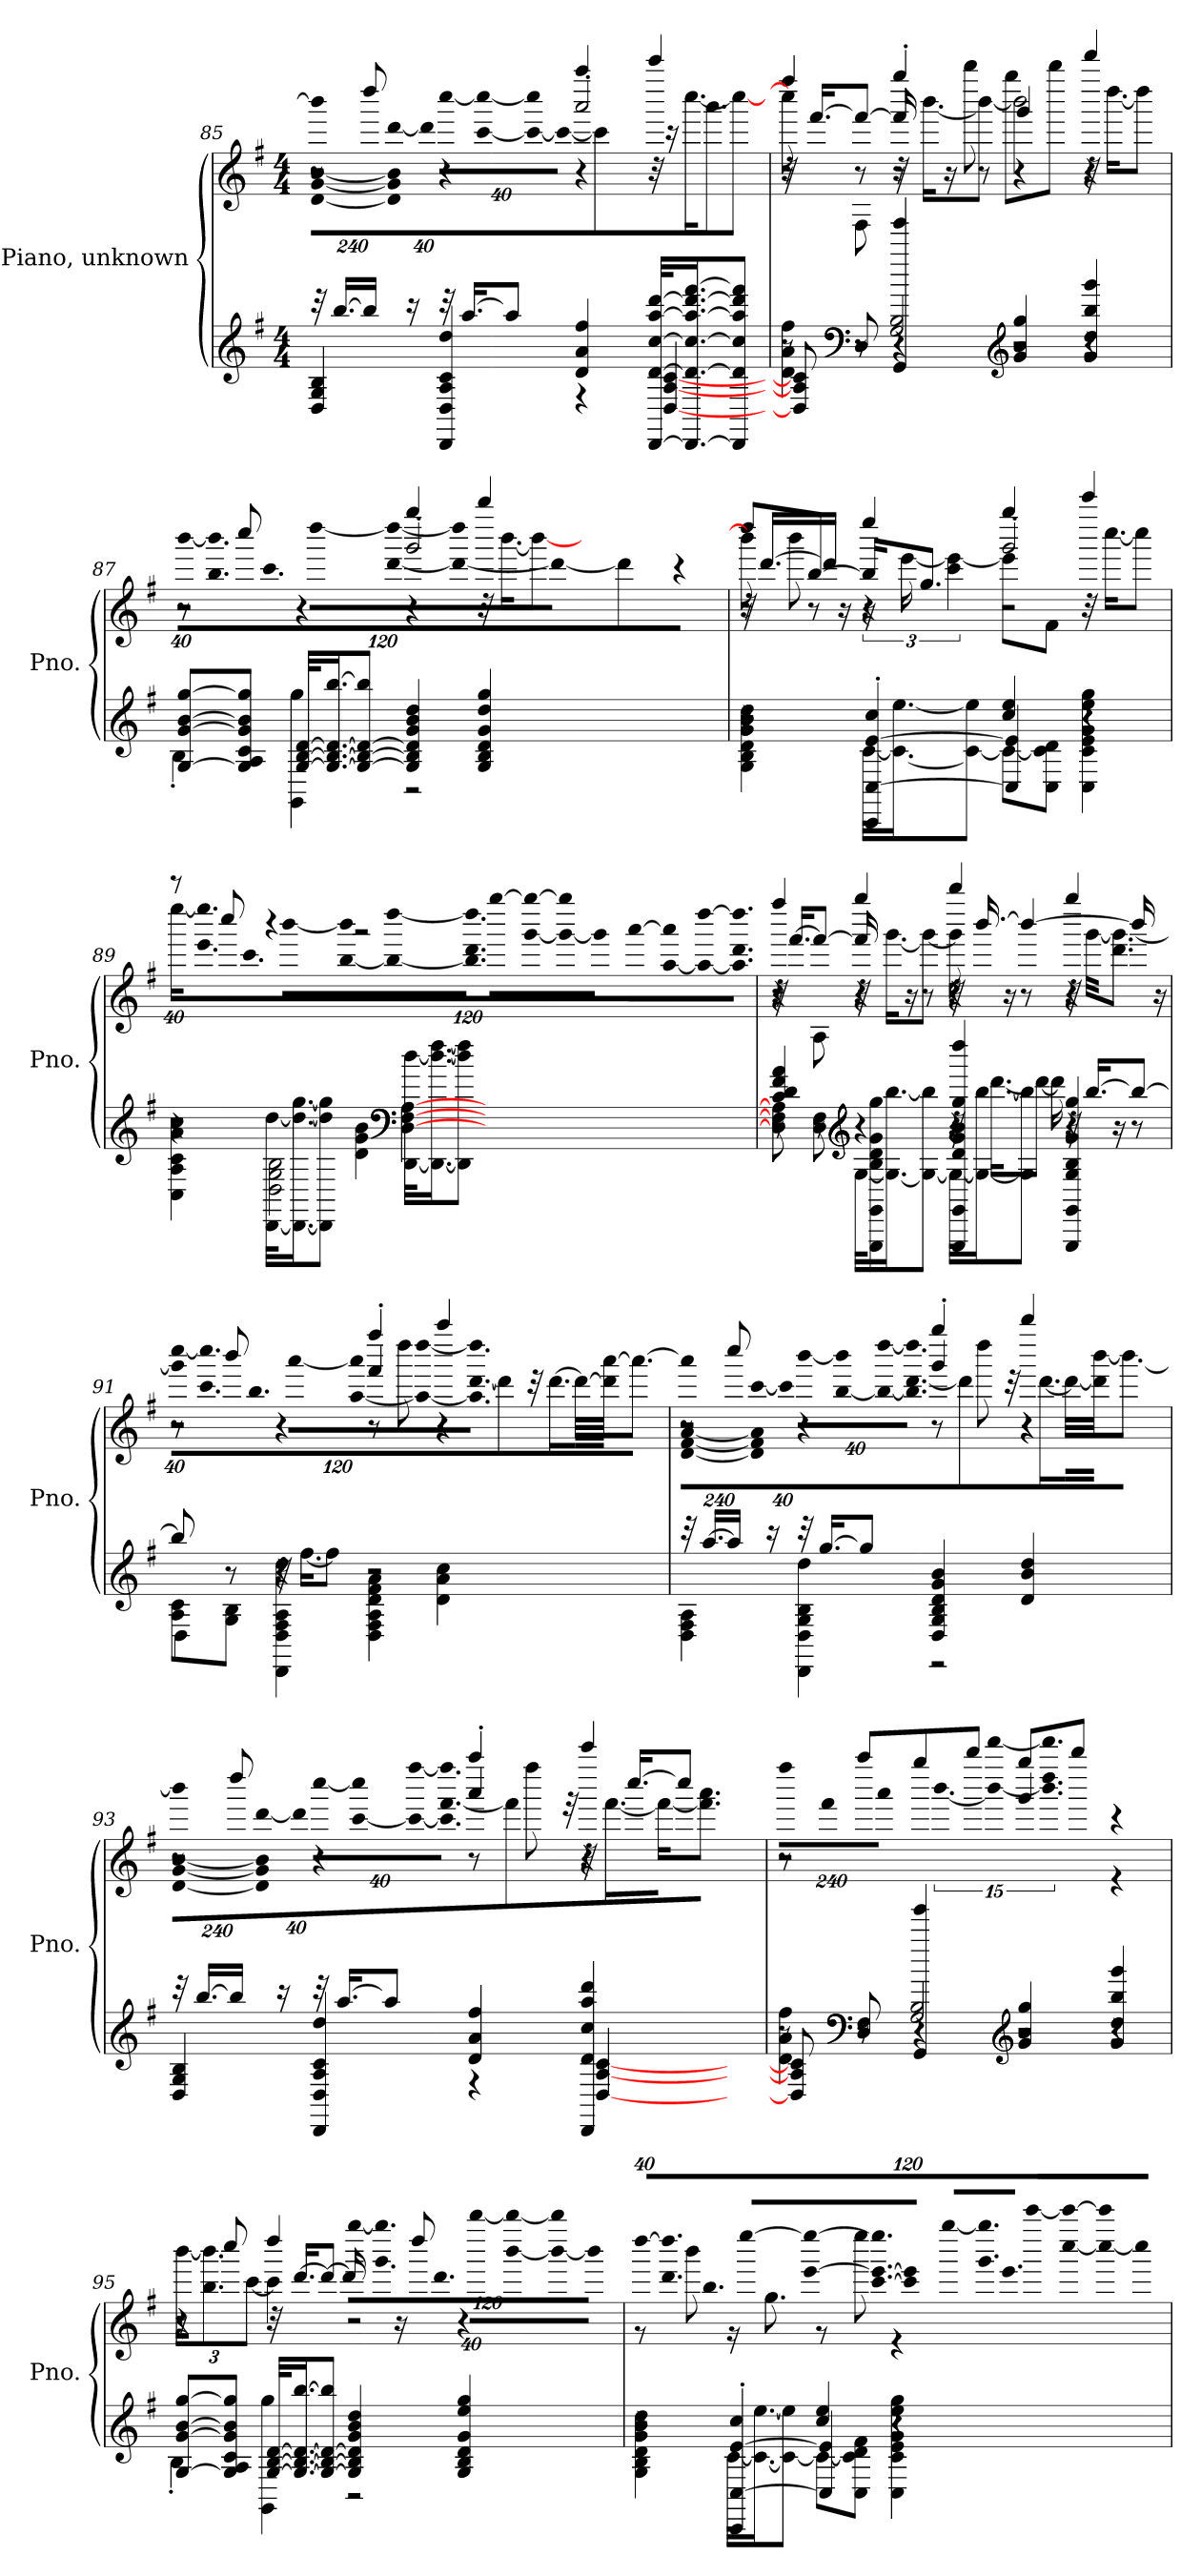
**kern	**kern
*part1	*part1
*staff2	*staff1
*I"Piano, unknown	*
*I'Pno.	*
!!LO:LB:g=z
*clefG2	*clefG2
*k[f#]	*k[f#]
*M4/4	*M4/4
=85	=85
*^	*^
*	*	*	*^
*	*	*	*	*^
*	*	*	*	*	*Xbrackettup
!	!	!	!	!	!LO:N:vis=8
32r	4D/ 4G/ 4B/	8r	2r	2r	[960%137d\ [960%137g\ [960%137b\ 960%137bbb\]L
[16.bb/LL	.	.	.	.	.
16bb/JJ]	.	8dddd/	.	.	.
!	!	!	!	!	!LO:N:vis=16
.	.	.	.	.	1920%137d\] 1920%137g\] 1920%137b\] [1920%137ddd\L
16r	.	.	.	.	.
!	!	!	!	!	!LO:N:vis=32
.	.	.	.	.	640%23ddd\JJk]
!	!	!	!	!	!LO:N:vis=32
32r	4DD/ 4D/ 4A/ 4c/ 4dd/	4r	.	.	[640%23cccc\KKL
[16.aa/KL	.	.	.	.	.
!	!	!	!	!	!LO:N:vis=8
.	.	.	.	.	[960%137ccc\ 960%137cccc\_
8aa/J]	.	.	.	.	.
!	!	!	!	!	!LO:N:vis=32
.	.	.	.	.	640%23ccc\_ 640%23cccc\]LL
!	!	!	!	!	!LO:N:vis=32
.	.	.	.	.	640%23ccc\JJJ_
4d/ 4a/ 4ff#/	4r	4aaaa/	4r	2aaa'/	.
.	.	.	.	.	4ccc\]
[32DD/ [32d/ [32cc/ [32aa/ [32ddd/KLL	[4D/ [4A/ [4c/	4ccccc/	32r	.	.
.	.	.	.	.	16r
16.DD/_ 16.d/_ 16.cc/_ 16.aa/_ 16.ddd/_ [16.fff#/J	.	.	[16.cccc\KL	.	.
.	.	.	.	.	8.aaa\
8DD/] 8d/] 8cc/] 8aa/] 8ddd/] 8fff#/]J	.	.	8cccc\J_	.	.
1920ryy	1920ryy	1920ryy	1920ryy	1920ryy	.
=86	=86	=86	=86	=86	=86
*	*^	*	*	*	*
8r	4d\ 4a\ 4ff#\	8D/] 8A/] 8c/]	4ffff#/	8cccc\]	32r	8r
.	.	.	.	.	[16.fff#/KL	.
*clefF4	*	*	*	*	*	*
8D/	.	8r	.	8r	8fff#/J_	8F#\
4GG/ 4ggg/	4r	2G/ 2B/	4gggg'/	32r	16fff#/]	8r
.	.	.	.	[16.bbb\KL	.	.
.	.	.	.	.	16r	.
.	.	.	.	8bbb\J_	8r	8bbbb\
*clefG2	*	*	*	*	*	*
4g/ 4b/ 4gg/	2r	.	4r	2bbb\]	4ggg/	8gggg\L
.	.	.	.	.	.	8bbbb\J
4g/ 4dd/ 4bb/ 4ggg/	.	4r	4ddddd/	.	4r	32r
.	.	.	.	.	.	[16.dddd\KL
.	.	.	.	.	.	8dddd\J]
*	*v	*v	*	*	*	*
!!LO:LB:g=z	!!	!!	!!
=87	=87	=87	=87	=87	=87
!	!	!	!	!	!LO:N:vis=32
[8G/ [8g/ [8b/ [8gg/L	4B'\	8r	2r	2r	[640%23bbb\KLL
!	!	!	!	!	!LO:N:vis=16.
.	.	.	.	.	960%103bb\ 960%103bbb\]
8G/] 8A/ 8c/ 8g/] 8b/] 8gg/]J	.	8cccc/	.	.	.
!	!	!	!	!	!LO:N:vis=16.
.	.	.	.	.	960%103ccc\JJ
[32G/ [32B/ [32d/KLL	4GG\ 4gg\	4r	.	.	.
!	!	!	!	!	!LO:N:vis=32
.	.	.	.	.	[640%23dddd\KKL
16.G/_ 16.B/_ 16.d/_ [16.bb/J	.	.	.	.	.
!	!	!	!	!	!LO:N:vis=8
.	.	.	.	.	[960%137ddd\ 960%137dddd\_
8G/_ 8B/_ 8d/_ 8bb/]J	.	.	.	.	.
!	!	!	!	!	!LO:N:vis=32
.	.	.	.	.	640%23ddd\_ 640%23dddd\]LL
!	!	!	!	!	!LO:N:vis=32
.	.	.	.	.	640%23ddd\JJJ_
4G/] 4B/] 4d/] 4g/ 4b/ 4dd/	2r	4gggg/	4r	2ggg'/	.
.	.	.	.	.	4ddd\]
4G/ 4B/ 4d/ 4g/ 4dd/ 4gg/	.	4bbbb/	32r	.	.
.	.	.	.	.	4r
.	.	.	[16.bbb\KL	.	.
.	.	.	8bbb\J_	.	.
960ryy	960ryy	960ryy	960ryy	960ryy	.
=88	=88	=88	=88	=88	=88
*	*^	*	*	*	*
2r	4G\ 4B\ 4d\ 4g\ 4b\ 4dd\	4r	8dddd/L	8bbb\]	32r	8r
.	.	.	.	.	[16.ddd/LL	.
.	.	.	[8bb/J	8r	16ddd/JJ]	8bbb\
.	.	.	.	.	16r	.
*	*	*	*	*	*	*brackettup
.	[32c\KLL	4CC/' [4C/' [4e/' 4cc/'	16bb/KL]	4r	4eeee/	24r
.	16.c\_ [16.ee\J	.	.	.	.	.
.	.	.	.	.	.	[24eee\
.	.	.	8.gg/J	.	.	.
.	.	.	.	.	.	6ccc\ 6eee\_
.	8c\_ 8ee\]J	.	.	.	.	.
4cc/ 4ee/	8c\L_	4C/] 4e/]	4gggg/	2r	2ggg'/	8eee\L]
.	8C\ 8c\] 8d\J	.	.	.	.	8f#\J
4r	4C\ 4c\ 4e\ 4g\ 4ee\ 4gg\	4r	4ccccc/	.	.	32r
.	.	.	.	.	.	[16.cccc\KL
.	.	.	.	.	.	8cccc\J]
*	*	*	*	*v	*v	*v
!!LO:LB:g=z
=89	=89	=89	=89	=89
*	*	*	*	*Xbrackettup
*	*	*	*^	*^
!	!	!	!	!LO:N:vis=32	!	!
*	*	*	*	*v	*v	*v
1r	4C\ 4A\ 4c\ 4a\ 4cc\	4r	8r	[640%23eeee\KLL
!	!	!	!	!LO:N:vis=16.
.	.	.	.	960%103eee\ 960%103eeee\]
.	.	.	8cccc/	.
!	!	!	!	!LO:N:vis=16.
.	.	.	.	960%103ccc\JJ
.	[32DD\ [32dd\KLL	2D\ 2G\ 2B\	4r	.
!	!	!	!	!LO:N:vis=32
.	.	.	.	[640%23bbb\KLL
.	16.DD\_ 16.dd\_ [16.gg\J	.	.	.
!	!	!	!	!LO:N:vis=16
.	.	.	.	[1920%137bb\ 1920%137bbb\]
!	!	!	!	!LO:N:vis=32
.	.	.	.	640%23bb\_ [640%23dddd\K
.	8DD\] 8dd\] 8gg\]J	.	.	.
!	!	!	!	!LO:N:vis=16.
.	.	.	.	960%103bb\] 960%103ddd\ 960%103dddd\]JJ
.	4d\ 4g\ 4b\	.	2r	.
!	!	!	!	!LO:N:vis=32
.	.	.	.	[640%23gggg\LLL
!	!	!	!	!LO:N:vis=32
.	.	.	.	[640%23ggg\ 640%23gggg\_JJ
!	!	!	!	!LO:N:vis=8
.	.	.	.	960%137ggg\_ 960%137gggg\]
!	!	!	!	!LO:N:vis=32
.	.	.	.	640%23ggg\Jkk]
*clefF4	*	*	*	*
.	[32DD\ [32dd\KLL	[4D\ [4F#\ [4A\	.	.
!	!	!	!	!LO:N:vis=32
.	.	.	.	[640%23aaa\KLL
.	16.DD\_ 16.dd\_ [16.ff#\J	.	.	.
!	!	!	!	!LO:N:vis=16
.	.	.	.	[1920%137aa\ 1920%137aaa\]
!	!	!	!	!LO:N:vis=32
.	.	.	.	640%23aa\_ [640%23dddd\K
.	8DD\] 8dd\] 8ff#\]J	.	.	.
!	!	!	!	!LO:N:vis=16.
.	.	.	.	960%103aa\] 960%103ddd\ 960%103dddd\]JJ
480ryy	480ryy	480ryy	480ryy	.
!!LO:PB:g=z
=90	=90	=90	=90	=90
*	*	*^	*^	*^
2r	8r	4c/ 4d/ 4f#/ 4a/	8D\] 8F#\] 8A\]	4ffff#/	4r	32r	8r
.	.	.	.	.	.	[16.fff#/KL	.
.	8D\ 8F#\	.	8r	.	.	8fff#/J_	8A\
*clefG2	*	*	*	*	*	*	*
.	[32G\KLL	4r	4GGG\ 4GG\ 4B\ 4d\ 4g\ 4gg\	4gggg/	32r	16fff#/]	4r
.	16.G\_ [16.bb\J	.	.	.	[16.ggg\KL	.	.
.	.	.	.	.	.	16r	.
.	8G\_ 8bb\]J	.	.	.	8ggg\J_	8r	.
4r	32G\KLL_	4GGG/ 4GG/ 4d/ 4g/ 4b/ 4gg/ 4dddd/	32r	4bbbb/	16ggg\]	32r	4r
.	16.G\_ [16.bb\J	.	[16.ddd\KL	.	.	[16.bbb/	.
.	.	.	.	.	16r	.	.
.	8G\] 8bb\]J	.	8ddd\J_	.	8r	4bbb/_	.
32r	4r	4GGG/ 4GG/ 4G/ 4B/ 4g/ 4gg/	16ddd\]	4gggg/	4r	.	32r
[16.bb/KL	.	.	.	.	.	.	[32ggg\KKL
.	.	.	16r	.	.	.	8.ddd\ 8.ggg\_J
8bb/J_	.	.	8r	.	.	16bbb/]	.
.	.	.	.	.	.	16r	.
*	*	*v	*v	*	*	*	*
!!LO:LB:g=z	!!	!!	!!
=91	=91	=91	=91	=91	=91	=91
!	!	!	!	!	!	!LO:N:vis=32
8bb/]	8A\ 8c\L	4D\	8r	2r	2r	640%23ggg\] [640%23cccc\KLL
!	!	!	!	!	!	!LO:N:vis=16.
.	.	.	.	.	.	960%103ccc\ 960%103cccc\]
8r	8G\ 8B\J	.	8bbb/	.	.	.
!	!	!	!	!	!	!LO:N:vis=16.
.	.	.	.	.	.	960%103bb\JJ
4r	32r	4DD\ 4D\ 4F#\ 4A\ 4dd\	4r	.	.	.
!	!	!	!	!	!	!LO:N:vis=32
.	.	.	.	.	.	[640%23aaa\KLL
.	[16.ff#\KL	.	.	.	.	.
!	!	!	!	!	!	!LO:N:vis=16
.	.	.	.	.	.	[1920%137aa\ 1920%137aaa\]
!	!	!	!	!	!	!LO:N:vis=32
.	.	.	.	.	.	640%23aa\_ [640%23dddd\K
.	8ff#\J]	.	.	.	.	.
!	!	!	!	!	!	!LO:N:vis=16.
.	.	.	.	.	.	960%103aa\] [960%103ddd\ 960%103dddd\]JJ
2r	4D\ 4F#\ 4A\ 4d\ 4f#\ 4a\	2r	4ffff#'/	8r	4fff#/	.
.	.	.	.	.	.	8ddd\]
.	.	.	.	8dddd\	.	.
.	.	.	.	.	.	32r
.	.	.	.	.	.	[16.ddd\
.	4d\ 4a\ 4cc\	.	4aaaa/	4r	4r	.
.	.	.	.	.	.	32ddd\LLL_
.	.	.	.	.	.	32ddd\] [32aaa\JJ
.	.	.	.	.	.	8.aaa\J_
960ryy	960ryy	960ryy	960ryy	960ryy	960ryy	.
!!LO:LB:g=z	!!	!!	!!
=92	=92	=92	=92	=92	=92	=92
!	!	!	!	!	!	!LO:N:vis=8
*	*v	*v	*	*	*	*
32r	4D\ 4F#\ 4A\	8r	2r	2r	[960%137d\ [960%137f#\ [960%137a\ 960%137aaa\]L
[16.aa/LL	.	.	.	.	.
16aa/JJ]	.	8cccc/	.	.	.
!	!	!	!	!	!LO:N:vis=16
.	.	.	.	.	1920%137d\] 1920%137f#\] 1920%137a\] [1920%137ccc\L
16r	.	.	.	.	.
!	!	!	!	!	!LO:N:vis=32
.	.	.	.	.	640%23ccc\JJk]
!	!	!	!	!	!LO:N:vis=32
32r	4DD\ 4D\ 4G\ 4B\ 4dd\	4r	.	.	[640%23bbb\KLL
[16.gg/KL	.	.	.	.	.
!	!	!	!	!	!LO:N:vis=16
.	.	.	.	.	[1920%137bb\ 1920%137bbb\]
!	!	!	!	!	!LO:N:vis=32
.	.	.	.	.	640%23bb\_ [640%23dddd\K
8gg/J]	.	.	.	.	.
!	!	!	!	!	!LO:N:vis=16.
.	.	.	.	.	960%103bb\] [960%103ddd\ 960%103dddd\]JJ
4D/ 4G/ 4B/ 4d/ 4g/ 4b/	2r	4gggg'/	8r	4ggg/	.
.	.	.	.	.	8ddd\]
.	.	.	8dddd\	.	.
.	.	.	.	.	32r
.	.	.	.	.	[16.ddd\
4d/ 4b/ 4dd/	.	4bbbb/	4r	4r	.
.	.	.	.	.	32ddd\LLL_
.	.	.	.	.	32ddd\] [32bbb\JJ
.	.	.	.	.	8.bbb\J_
1920ryy	1920ryy	1920ryy	1920ryy	1920ryy	.
!!LO:LB:g=z	!!	!!	!!
=93	=93	=93	=93	=93	=93
!	!	!	!	!	!LO:N:vis=8
32r	4D/ 4G/ 4B/	8r	2r	2r	[960%137d\ [960%137g\ [960%137b\ 960%137bbb\]L
[16.bb/LL	.	.	.	.	.
16bb/JJ]	.	8dddd/	.	.	.
!	!	!	!	!	!LO:N:vis=16
.	.	.	.	.	1920%137d\] 1920%137g\] 1920%137b\] [1920%137ddd\L
16r	.	.	.	.	.
!	!	!	!	!	!LO:N:vis=32
.	.	.	.	.	640%23ddd\JJk]
!	!	!	!	!	!LO:N:vis=32
32r	4DD/ 4D/ 4A/ 4c/ 4dd/	4r	.	.	[640%23cccc\KLL
[16.aa/KL	.	.	.	.	.
!	!	!	!	!	!LO:N:vis=16
.	.	.	.	.	[1920%137ccc\ 1920%137cccc\]
!	!	!	!	!	!LO:N:vis=32
.	.	.	.	.	640%23ccc\_ [640%23ffff#\K
8aa/J]	.	.	.	.	.
!	!	!	!	!	!LO:N:vis=16.
.	.	.	.	.	960%103ccc\] [960%103fff#\ 960%103ffff#\]JJ
4d/ 4a/ 4ff#/	4r	4aaaa'/	8r	4aaa/	.
.	.	.	.	.	8fff#\]
.	.	.	8ffff#\	.	.
.	.	.	.	.	32r
.	.	.	.	.	[16.fff#\
4DD/ 4d/ 4cc/ 4aa/ 4ddd/	[4D/ [4A/ [4c/	4ccccc/	4r	32r	.
.	.	.	.	.	16fff#\KL_
.	.	.	.	[16.cccc/KL	.
.	.	.	.	.	8.fff#\] 8.aaa\J
.	.	.	.	8cccc/J]	.
1920ryy	1920ryy	1920ryy	1920ryy	1920ryy	.
*	*	*	*v	*v	*v
=94	=94	=94	=94
*	*^	*	*
*	*	*	*	*brackettup
*	*	*	*	*^
!	!	!	!	!LO:N:vis=16	!
8r	4d\ 4a\ 4ff#\	8D/] 8A/] 8c/]	8r	1920%137ffff#\LL	2r
!	!	!	!	!LO:N:vis=16	!
.	.	.	.	1920%137fff#\J	.
*clefF4	*	*	*	*	*
8D/ 8F#/	.	8r	8aaaa/L	.	.
!	!	!	!	!LO:N:vis=8	!
.	.	.	.	960%137aaa\J	.
4GG/ 4ggg/	4r	2G/ 2B/	8gggg/	.	.
.	.	.	.	1920ryy	.
!	!	!	!	!LO:N:vis=4.	!
.	.	.	.	[1920%823bbb\	.
.	.	.	8bbbb/J	.	.
*clefG2	*	*	*	*	*
4g/ 4b/ 4gg/	2r	.	8gggg/L	.	4ggg/
.	.	.	8bbbb/J	.	.
!	!	!	!	!LO:N:vis=16	!
.	.	.	.	1920%137bbb\_ [1920%137ddddd\	.
4g/ 4dd/ 4bb/ 4ggg/	.	4r	4r	.	4r
!	!	!	!	!LO:N:vis=8.	!
.	.	.	.	640%137bbb\] 640%137dddd\ 640%137ddddd\]	.
*	*v	*v	*	*	*
!!LO:LB:g=z	!!	!!
=95	=95	=95	=95	=95
*	*	*	*Xbrackettup	*
[8G/ [8g/ [8b/ [8gg/L	4B'\	4r	[24bbb\KL	8r
.	.	.	12.bb\ 12.bbb\]	.
8G/] 8A/ 8c/ 8g/] 8b/] 8gg/]J	.	.	.	8cccc/
.	.	.	[12ccc\J	.
[32G/ [32B/ [32d/KLL	4GG\ 4gg\	4dddd/	4ccc\]	32r
16.G/_ 16.B/_ 16.d/_ [16.bb/J	.	.	.	[16.ddd/KL
8G/_ 8B/_ 8d/_ 8bb/]J	.	.	.	8ddd/J_
!	!	!	!LO:N:vis=32	!
4G/] 4B/] 4d/] 4g/ 4b/ 4dd/	2r	2r	[640%23gggg\KLL	16ddd/]
!	!	!	!LO:N:vis=16.	!
.	.	.	960%103ggg\ 960%103gggg\]	.
.	.	.	.	16r
.	.	.	.	8dddd/
!	!	!	!LO:N:vis=16.	!
.	.	.	960%103ddd\JJ	.
4G/ 4B/ 4d/ 4g/ 4ee/ 4gg/	.	.	.	4r
!	!	!	!LO:N:vis=32	!
.	.	.	[640%23bbbb\KKL	.
!	!	!	!LO:N:vis=8	!
.	.	.	[960%137bbb\ 960%137bbbb\_	.
!	!	!	!LO:N:vis=32	!
.	.	.	640%23bbb\_ 640%23bbbb\]LL	.
!	!	!	!LO:N:vis=32	!
.	.	.	640%23bbb\JJJ]	.
960ryy	960ryy	960ryy	.	960ryy
!!LO:LB:g=z
=96	=96	=96	=96	=96
*	*^	*	*	*
!	!	!	!LO:N:vis=32	!	!
*	*	*	*	*v	*v
2r	4G\ 4B\ 4d\ 4g\ 4b\ 4dd\	4r	[640%23dddd/KLL	8r
!	!	!	!LO:N:vis=16.	!
.	.	.	960%103ddd/ 960%103dddd/]	.
.	.	.	.	8bbb\
!	!	!	!LO:N:vis=16.	!
.	.	.	960%103bb/JJ	.
.	[32c\KLL	4CC/' [4C/' [4e/' 4cc/'	.	16r
!	!	!	!LO:N:vis=32	!
.	.	.	[640%23eeee/KLL	.
.	16.c\_ [16.ee\J	.	.	.
!	!	!	!LO:N:vis=16	!
.	.	.	[1920%137eee/ 1920%137eeee/_	.
.	.	.	.	8.gg\
!	!	!	!LO:N:vis=16.	!
.	.	.	[960%103ccc/ 960%103eee/_ 960%103eeee/]	.
.	8c\_ 8ee\]J	.	.	.
!	!	!	!LO:N:vis=32	!
.	.	.	640%23ccc/] 640%23eee/]JJk	.
4cc/ 4ee/	8c\L_	4C/] 4e/]	.	8r
!	!	!	!LO:N:vis=32	!
.	.	.	[640%23gggg/KLL	.
!	!	!	!LO:N:vis=16.	!
.	.	.	960%103ggg/ 960%103gggg/]	.
.	8C\ 8c\] 8d\ 8f#\J	.	.	8eeee\
!	!	!	!LO:N:vis=16.	!
.	.	.	960%103eee/JJ	.
4r	4C\ 4c\ 4e\ 4g\ 4ee\ 4gg\	4r	.	4r
!	!	!	!LO:N:vis=32	!
.	.	.	[640%23ccccc/KKL	.
!	!	!	!LO:N:vis=8	!
.	.	.	[960%137cccc/ 960%137ccccc/_	.
!	!	!	!LO:N:vis=32	!
.	.	.	640%23cccc/_ 640%23ccccc/]LL	.
!	!	!	!LO:N:vis=32	!
.	.	.	640%23cccc/JJJ]	.
480ryy	480ryy	480ryy	.	480ryy
*v	*v	*v	*	*
*	*v	*v
=	=
*-	*-
